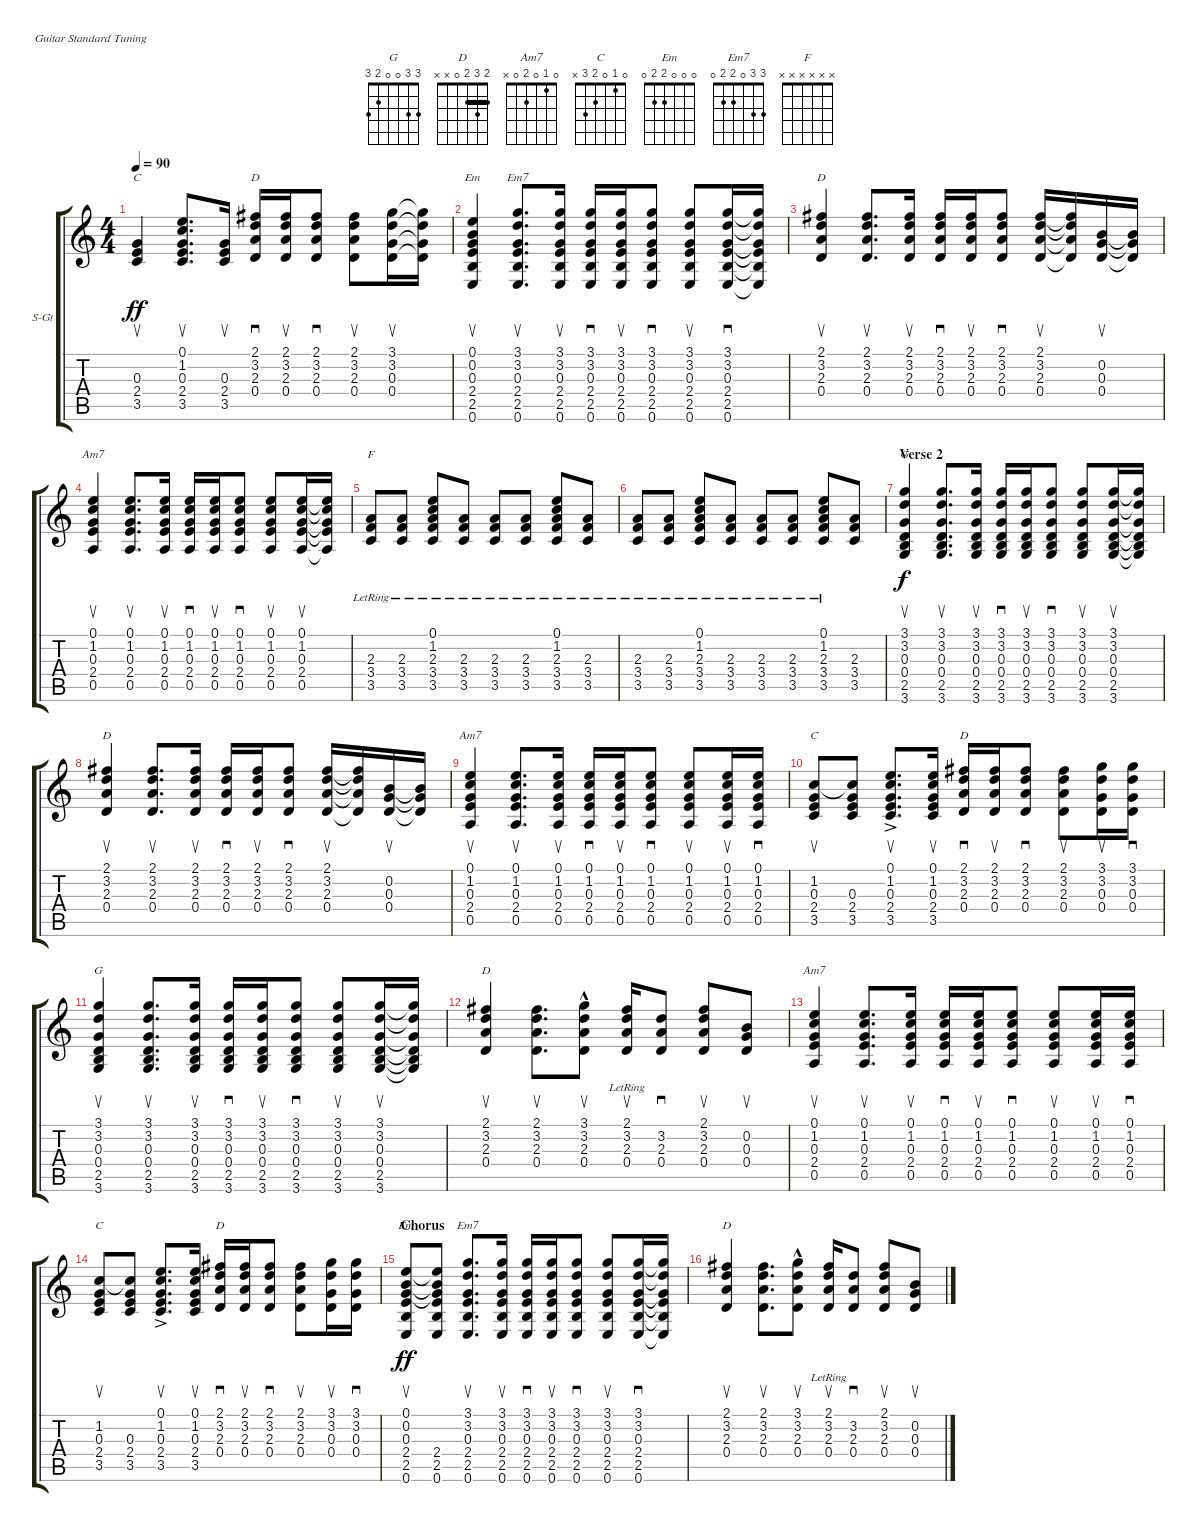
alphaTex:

\defaultSystemsLayout 4
\bracketExtendMode groupsimilarinstruments
\firstSystemTrackNameOrientation horizontal
\otherSystemsTrackNameOrientation horizontal
\track ("Acoustic Guitar" "S-Gt") {instrument acousticguitarsteel}
\staff {score tabs}
\tuning (E4 B3 G3 D3 A2 E2)
\chord ("G" 3 3 0 0 2 3) {showfingering false}
\chord ("D" 2 3 2 0 x x) {showfingering false barre 2}
\chord ("Am7" 0 1 0 2 0 x) {showfingering false}
\chord ("C" 0 1 0 2 3 x) {showfingering false}
\chord ("Em" 0 0 0 2 2 0) {showfingering false}
\chord ("Em7" 3 3 0 2 2 0) {showfingering false}
\chord ("F" x x x x x x)
\ts (4 4)
\tempo 90
\clef g2
\scale
0.333333
\ks c
(0.3 2.4 3.5).4{su ch "C" dy ff} (0.1 1.2 0.3 2.4 3.5).8{d su} (2.4 3.5 0.3).16{su} (2.3 2.1 3.2 0.4).16{sd ch "D"} (2.1 3.2 2.3 0.4).16{su} (2.1 3.2 2.3 0.4).8{sd} (2.1 3.2 2.3 0.4).8{su} (3.1 3.2 0.3 0.4).16{su} (3.1{t} 3.2{t} 0.3{t} 0.4{t}).16 |
\scale
0.333333 (0.6 2.5 2.4 0.3 0.2 0.1).4{su ch "Em"} (3.1 3.2 0.3 2.4 2.5 0.6).8{d su ch "Em7"} (3.1 3.2 0.3 2.4 2.5 0.6).16{su} (3.1 3.2 0.3 2.4 2.5 0.6).16{sd} (3.1 3.2 0.3 2.4 2.5 0.6).16{su} (3.1 3.2 0.3 2.4 2.5 0.6).8{sd} (3.1 3.2 0.3 2.4 2.5 0.6).8{su} (3.1 3.2 0.3 2.4 2.5 0.6).16{sd} (3.1{t} 3.2{t} 0.3{t} 2.4{t} 2.5{t} 0.6{t}).16 |
\scale
0.333333 (2.1 3.2 2.3 0.4).4{su ch "D"} (2.1 3.2 2.3 0.4).8{d su} (2.1 3.2 2.3 0.4).16{su} (2.1 3.2 2.3 0.4).16{sd} (2.1 3.2 2.3 0.4).16{su} (2.1 3.2 2.3 0.4).8{sd} (2.1 3.2 2.3 0.4).16{su} (0.4{t} 2.3{t} 3.2{t} 2.1{t}).16 (0.2 0.3 0.4).16{su} (0.2{t} 0.3{t} 0.4{t}).16 |
\scale
0.333333 (0.1 1.2 0.3 2.4 0.5).4{su ch "Am7"} (0.1 1.2 0.3 2.4 0.5).8{d su} (0.1 1.2 0.3 2.4 0.5).16{su} (0.1 1.2 0.3 2.4 0.5).16{sd} (0.1 1.2 0.3 2.4 0.5).16{su} (0.1 1.2 0.3 2.4 0.5).8{sd} (0.1 1.2 0.3 2.4 0.5).8{su} (0.1 1.2 0.3 2.4 0.5).16{su} (0.1{t} 1.2{t} 0.3{t} 2.4{t} 0.5{t}).16 |
\scale
0.333333 (3.5{lr} 3.4{lr} 2.3{lr}).8{ch "F"} (3.5{lr} 3.4{lr} 2.3{lr}).8 (3.5{lr} 3.4{lr} 2.3{lr} 1.2{lr} 0.1{lr}).8 (3.5{lr} 3.4{lr} 2.3).8 (3.5{lr} 3.4{lr} 2.3{lr}).8 (3.5{lr} 3.4{lr} 2.3{lr}).8 (3.5{lr} 3.4{lr} 2.3{lr} 1.2{lr} 0.1{lr}).8 (3.5{lr} 3.4{lr} 2.3{lr}).8 |
\scale
0.333333 (3.5{lr} 3.4{lr} 2.3{lr}).8 (3.5{lr} 3.4{lr} 2.3{lr}).8 (3.5{lr} 3.4{lr} 2.3{lr} 1.2{lr} 0.1{lr}).8 (3.5{lr} 3.4{lr} 2.3{lr}).8 (3.5{lr} 3.4{lr} 2.3{lr}).8 (3.5{lr} 3.4{lr} 2.3{lr}).8 (3.5{lr} 3.4{lr} 2.3{lr} 1.2{lr} 0.1{lr}).8 (3.5 3.4 2.3).8 |
\section ("" "Verse 2")
\scale
0.333333 (3.1 3.2 0.3 0.4 2.5 3.6).4{su ch "G" dy f} (3.1 3.2 0.3 0.4 2.5 3.6).8{d su} (3.1 3.2 0.3 0.4 2.5 3.6).16{su} (3.1 3.2 0.3 0.4 2.5 3.6).16{sd} (3.1 3.2 0.3 0.4 2.5 3.6).16{su} (3.1 3.2 0.3 0.4 2.5 3.6).8{sd} (3.1 3.2 0.3 0.4 2.5 3.6).8{su} (3.1 3.2 0.3 0.4 2.5 3.6).16{su} (3.1{t} 3.2{t} 0.3{t} 0.4{t} 2.5{t} 3.6{t}).16 |
\scale
0.333333 (2.1 3.2 2.3 0.4).4{su ch "D"} (2.1 3.2 2.3 0.4).8{d su} (2.1 3.2 2.3 0.4).16{su} (2.1 3.2 2.3 0.4).16{sd} (2.1 3.2 2.3 0.4).16{su} (2.1 3.2 2.3 0.4).8{sd} (2.1 3.2 2.3 0.4).16{su} (0.4{t} 2.3{t} 3.2{t} 2.1{t}).16 (0.2 0.3 0.4).16{su} (0.2{t} 0.3{t} 0.4{t}).16 |
\scale
0.333333 (0.1 1.2 0.3 2.4 0.5).4{su ch "Am7"} (0.1 1.2 0.3 2.4 0.5).8{d su} (0.1 1.2 0.3 2.4 0.5).16{su} (0.1 1.2 0.3 2.4 0.5).16{sd} (0.1 1.2 0.3 2.4 0.5).16{su} (0.1 1.2 0.3 2.4 0.5).8{sd} (0.1 1.2 0.3 2.4 0.5).8{su} (0.1 1.2 0.3 2.4 0.5).16{su} (0.1 1.2 0.3 2.4 0.5).16{sd} |
\scale
0.333333 (0.3 2.4 3.5 1.2).8{su ch "C"} (3.5 2.4 0.3 1.2{t}).8 (0.1{ac} 1.2{ac} 0.3{ac} 2.4{ac} 3.5{ac}).8{d su} (0.1 1.2 0.3 2.4 3.5).16{su} (2.1 3.2 2.3 0.4).16{sd ch "D"} (2.1 3.2 2.3 0.4).16{su} (2.1 3.2 2.3 0.4).8{sd} (2.1 3.2 2.3 0.4).8{su} (3.1 3.2 0.3 0.4).16{su} (3.1 3.2 0.3 0.4).16{sd} |
\scale
0.333333 (3.1 3.2 0.3 0.4 2.5 3.6).4{su ch "G"} (3.1 3.2 0.3 0.4 2.5 3.6).8{d su} (3.1 3.2 0.3 0.4 2.5 3.6).16{su} (3.1 3.2 0.3 0.4 2.5 3.6).16{sd} (3.1 3.2 0.3 0.4 2.5 3.6).16{su} (3.1 3.2 0.3 0.4 2.5 3.6).8{sd} (3.1 3.2 0.3 0.4 2.5 3.6).8{su} (3.1 3.2 0.3 0.4 2.5 3.6).16{su} (3.1{t} 3.2{t} 0.3{t} 0.4{t} 2.5{t} 3.6{t}).16 |
\scale
0.333333 (2.1 3.2 2.3 0.4).4{su ch "D"} (2.1 3.2 2.3 0.4).8{d su} (2.3 3.2 3.1{hac} 0.4).8{su} (2.1{lr} 3.2 2.3 0.4).16{su} (0.4 2.3 3.2).8{sd} (0.4 2.3 3.2 2.1).8{su} (0.3 0.4 0.2).8{su} |
\scale
0.333333 (0.1 1.2 0.3 2.4 0.5).4{su ch "Am7"} (0.1 1.2 0.3 2.4 0.5).8{d su} (0.1 1.2 0.3 2.4 0.5).16{su} (0.1 1.2 0.3 2.4 0.5).16{sd} (0.1 1.2 0.3 2.4 0.5).16{su} (0.1 1.2 0.3 2.4 0.5).8{sd} (0.1 1.2 0.3 2.4 0.5).8{su} (0.1 1.2 0.3 2.4 0.5).16{su} (0.1 1.2 0.3 2.4 0.5).16{sd} |
\scale
0.333333 (0.3 2.4 3.5 1.2).8{su ch "C"} (3.5 2.4 0.3 1.2{t}).8 (0.1{ac} 1.2{ac} 0.3{ac} 2.4{ac} 3.5{ac}).8{d su} (0.1 1.2 0.3 2.4 3.5).16{su} (2.1 3.2 2.3 0.4).16{sd ch "D"} (2.1 3.2 2.3 0.4).16{su} (2.1 3.2 2.3 0.4).8{sd} (2.1 3.2 2.3 0.4).8{su} (3.1 3.2 0.3 0.4).16{su} (3.1 3.2 0.3 0.4).16{sd} |
\section ("" "Chorus")
\scale
0.333333 (0.6 2.5 2.4 0.3 0.2 0.1).8{su ch "Em" dy ff} (0.6 2.5 2.4 0.1{t} 0.2{t} 0.3{t}).8 (3.1 3.2 0.3 2.4 2.5 0.6).8{d su ch "Em7"} (3.1 3.2 0.3 2.4 2.5 0.6).16{su} (3.1 3.2 0.3 2.4 2.5 0.6).16{sd} (3.1 3.2 0.3 2.4 2.5 0.6).16{su} (3.1 3.2 0.3 2.4 2.5 0.6).8{sd} (3.1 3.2 0.3 2.4 2.5 0.6).8{su} (3.1 3.2 0.3 2.4 2.5 0.6).16{sd} (3.1{t} 3.2{t} 0.3{t} 2.4{t} 2.5{t} 0.6{t}).16 |
\scale
0.333333 (2.1 3.2 2.3 0.4).4{su ch "D"} (2.1 3.2 2.3 0.4).8{d su} (2.3 3.2 3.1{hac} 0.4).8{su} (2.1{lr} 3.2 2.3 0.4).16{su} (0.4 2.3 3.2).8{sd} (0.4 2.3 3.2 2.1).8{su} (0.3 0.4 0.2).8{su}
